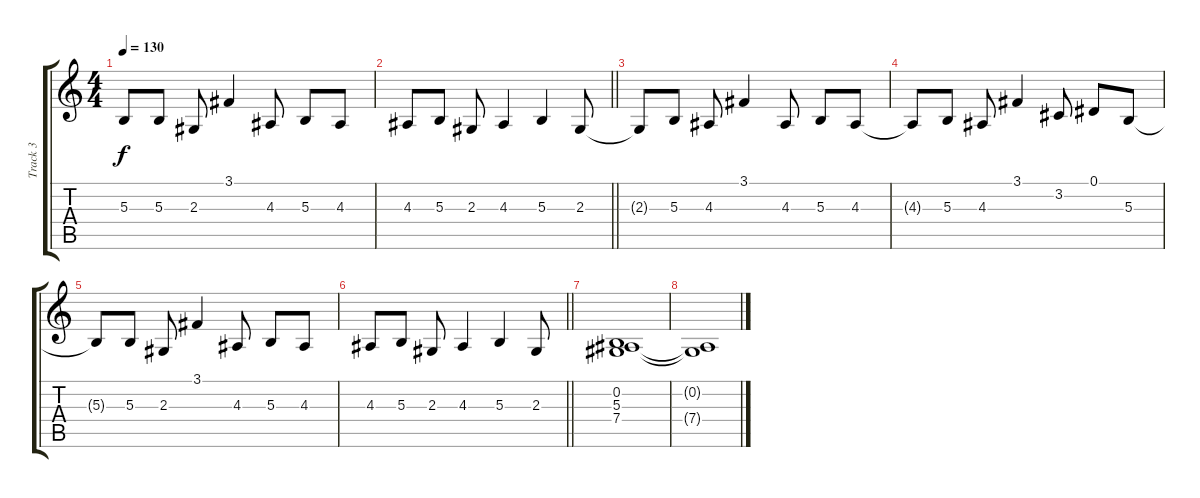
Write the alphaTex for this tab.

\track ("Track 3" "Track 3") {instrument acousticgrandpiano}
\staff {score tabs}
\tuning (Eb4 Bb3 Gb3 Db3 Ab2 Db2) {hide}
\ts (4 4)
\tempo 130
\clef g2
\ks c
5.3{t}.8{dy f} 5.3.8 2.3.8 3.1.4 4.3.8 5.3.8 4.3.8 |
\barLineRight lightlight
4.3.8 5.3.8 2.3.8 4.3.4 5.3.4 2.3.8 |
2.3{t}.8 5.3.8 4.3.8 3.1.4 4.3.8 5.3.8 4.3.8 |
4.3{t}.8 5.3.8 4.3.8 3.1.4 3.2.8 0.1.8 5.3.8 |
5.3{t}.8 5.3.8 2.3.8 3.1.4 4.3.8 5.3.8 4.3.8 |
\barLineRight lightlight
4.3.8 5.3.8 2.3.8 4.3.4 5.3.4 2.3.8 |
(0.2 5.3 7.4).1 |
(0.2{t} 7.4{t}).1
